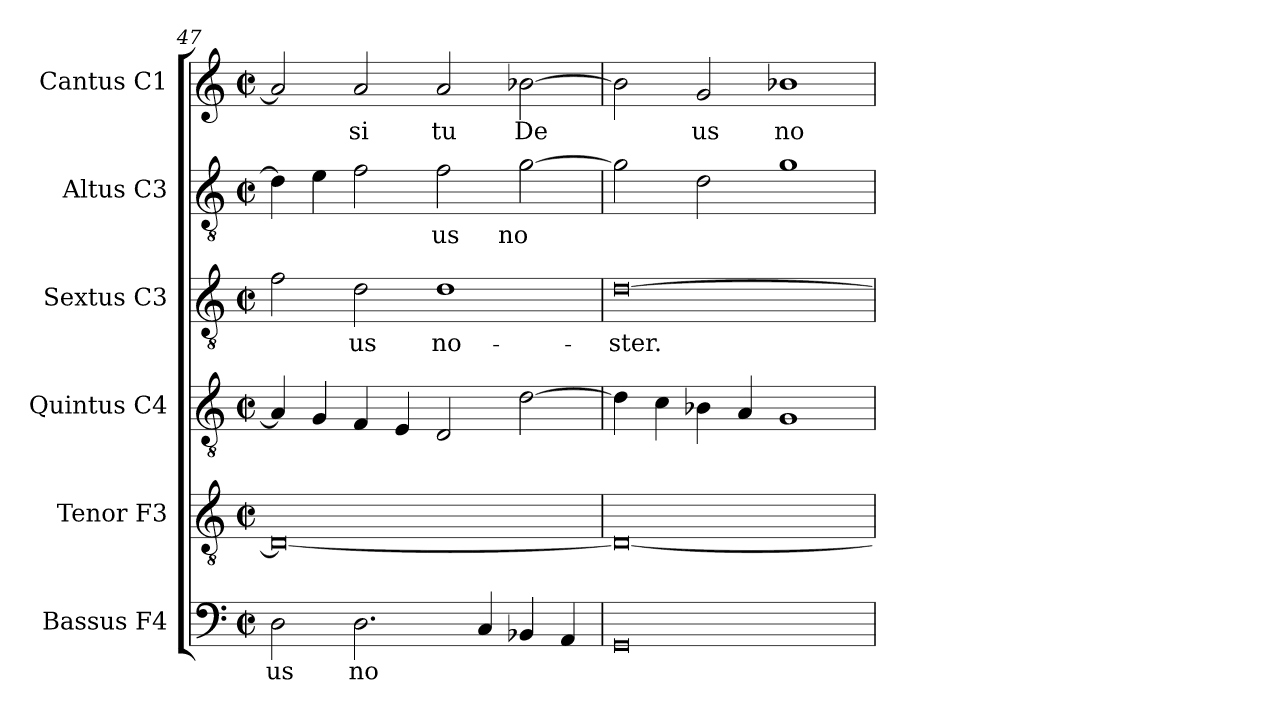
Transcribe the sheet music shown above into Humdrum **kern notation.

**kern	**text	**kern	**text	**kern	**text	**kern	**text	**kern	**text	**kern	**text
*part6	*part6	*part5	*part5	*part4	*part4	*part3	*part3	*part2	*part2	*part1	*part1
*staff6	*staff6	*staff5	*staff5	*staff4	*staff4	*staff3	*staff3	*staff2	*staff2	*staff1	*staff1
*I"Bassus  F4	*	*I"Tenor  F3	*	*I"Quintus  C4	*	*I"Sextus  C3	*	*I"Altus  C3	*	*I"Cantus  C1	*
*clefF4	*	*clefGv2	*	*clefGv2	*	*clefGv2	*	*clefGv2	*	*clefG2	*
*k[]	*	*k[]	*	*k[]	*	*k[]	*	*k[]	*	*k[]	*
*C:	*	*C:	*	*C:	*	*C:	*	*C:	*	*C:	*
*M2/2	*	*M2/2	*	*M2/2	*	*M2/2	*	*M2/2	*	*M2/2	*
*met(c|)	*	*met(c|)	*	*met(c|)	*	*met(c|)	*	*met(c|)	*	*met(c|)	*
=47	=47	=47	=47	=47	=47	=47	=47	=47	=47	=47	=47
!	!LO:LY:b:cj	!	!LO:LY:b:cj	!	!LO:LY:b:cj	!	!LO:LY:b:cj	!	!LO:LY:b:cj	!	!LO:LY:b:cj
2D\	-us	0D_<	.	4A/]	--	2f\	--	4d\]	--	2a/]	--
!	!	!	!	!	!LO:LY:b:cj	!	!	!	!LO:LY:b:cj	!	!
.	.	.	.	4G/	--	.	.	4e\	--	.	.
!	!LO:LY:b:cj	!	!	!	!LO:LY:b:cj	!	!LO:LY:b:cj	!	!LO:LY:b:cj	!	!LO:LY:b:cj
2.D\	no-	.	.	4F/	--	2d\	-us	2f\	--	2a/	-si
!	!	!	!	!	!LO:LY:b:cj	!	!	!	!	!	!
.	.	.	.	4E/	--	.	.	.	.	.	.
!	!	!	!	!	!LO:LY:b:cj	!	!LO:LY:b:cj	!	!LO:LY:b:cj	!	!LO:LY:b:cj
.	.	.	.	2D/	--	1d	no-	2f\	-us	2a/	tu
!	!LO:LY:b:cj	!	!	!	!	!	!	!	!	!	!
4C/	--	.	.	.	.	.	.	.	.	.	.
!	!LO:LY:b:cj	!	!	!	!LO:LY:b:cj	!	!	!	!LO:LY:b:cj	!	!LO:LY:b:cj
4BB-/	--	.	.	[>2d\	--	.	.	[>2g\	no-	[>2b-X\	De-
!	!LO:LY:b:cj	!	!	!	!	!	!	!	!	!	!
4AA/	--	.	.	.	.	.	.	.	.	.	.
=48	=48	=48	=48	=48	=48	=48	=48	=48	=48	=48	=48
!	!LO:LY:b:cj	!	!LO:LY:b:cj	!	!LO:LY:b:cj	!	!LO:LY:b:cj	!	!LO:LY:b:cj	!	!LO:LY:b:cj
0GG	--	0D_<	.	4d\]	--	[>0d	-ster.	2g\]	--	2b-\]	--
!	!	!	!	!	!LO:LY:b:cj	!	!	!	!	!	!
.	.	.	.	4c\	--	.	.	.	.	.	.
!	!	!	!	!	!LO:LY:b:cj	!	!	!	!LO:LY:b:cj	!	!LO:LY:b:cj
.	.	.	.	4B-X\	--	.	.	2d\	--	2g/	-us
!	!	!	!	!	!LO:LY:b:cj	!	!	!	!	!	!
.	.	.	.	4A/	--	.	.	.	.	.	.
!	!	!	!	!	!LO:LY:b:cj	!	!	!	!LO:LY:b:cj	!	!LO:LY:b:cj
.	.	.	.	1G	--	.	.	1g	--	1b-X	no-
=	=	=	=	=	=	=	=	=	=	=	=
*-	*-	*-	*-	*-	*-	*-	*-	*-	*-	*-	*-
